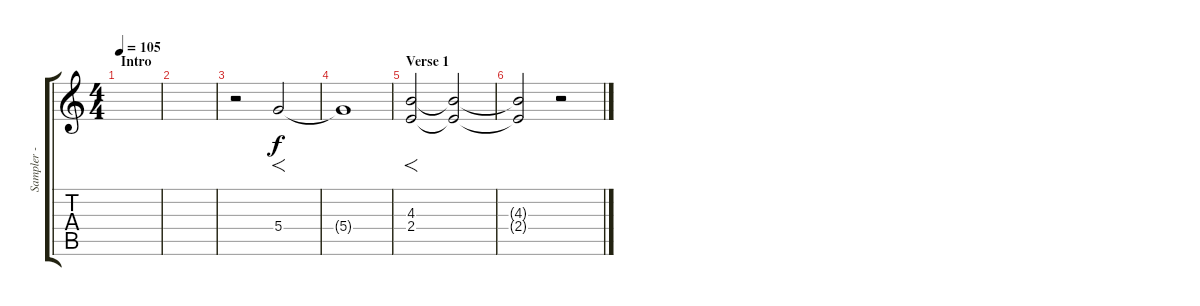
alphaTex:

\track ("Sampler - Effects" "Sampler - ") {instrument guitarharmonics}
\staff {score tabs}
\tuning (E4 B3 G3 D3 A2 E2) {hide}
\ts (4 4)
\section ("" "Intro")
\tempo 105
\clef g2
\ks c
|
|
r.2{balance 0} 5.4.2{f volume 12 balance 16} |
5.4{t}.1{volume 4} |
\section ("" "Verse 1")
(4.3 2.4).2{f volume 12 balance 0} (4.3{t} 2.4{t}).2{volume 0} |
(4.3{t} 2.4{t}).2 r.2{balance 16}
